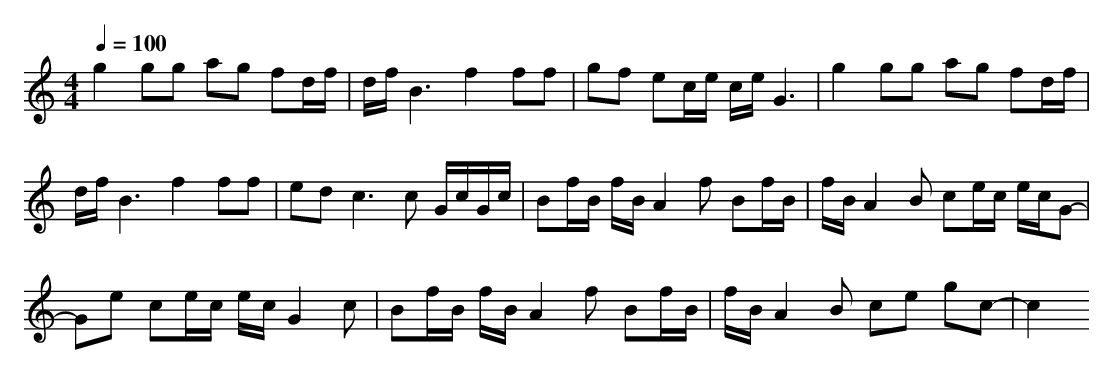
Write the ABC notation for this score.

X:1
T:
M: 4/4
L: 1/8
Q:1/4=100
K:C % 0 sharps
g2 gg ag fd/2f/2|d/2f/2B3 f2 ff|gf ec/2e/2 c/2e/2G3|g2 gg ag fd/2f/2|
d/2f/2B3 f2 ff|ed2<c2c G/2c/2G/2c/2|Bf/2B/2 f/2B/2A2f Bf/2B/2|f/2B/2A2B ce/2c/2 e/2c/2G-|
Ge ce/2c/2 e/2c/2G2c|Bf/2B/2 f/2B/2A2f Bf/2B/2|f/2B/2A2B ce gc-|c2
